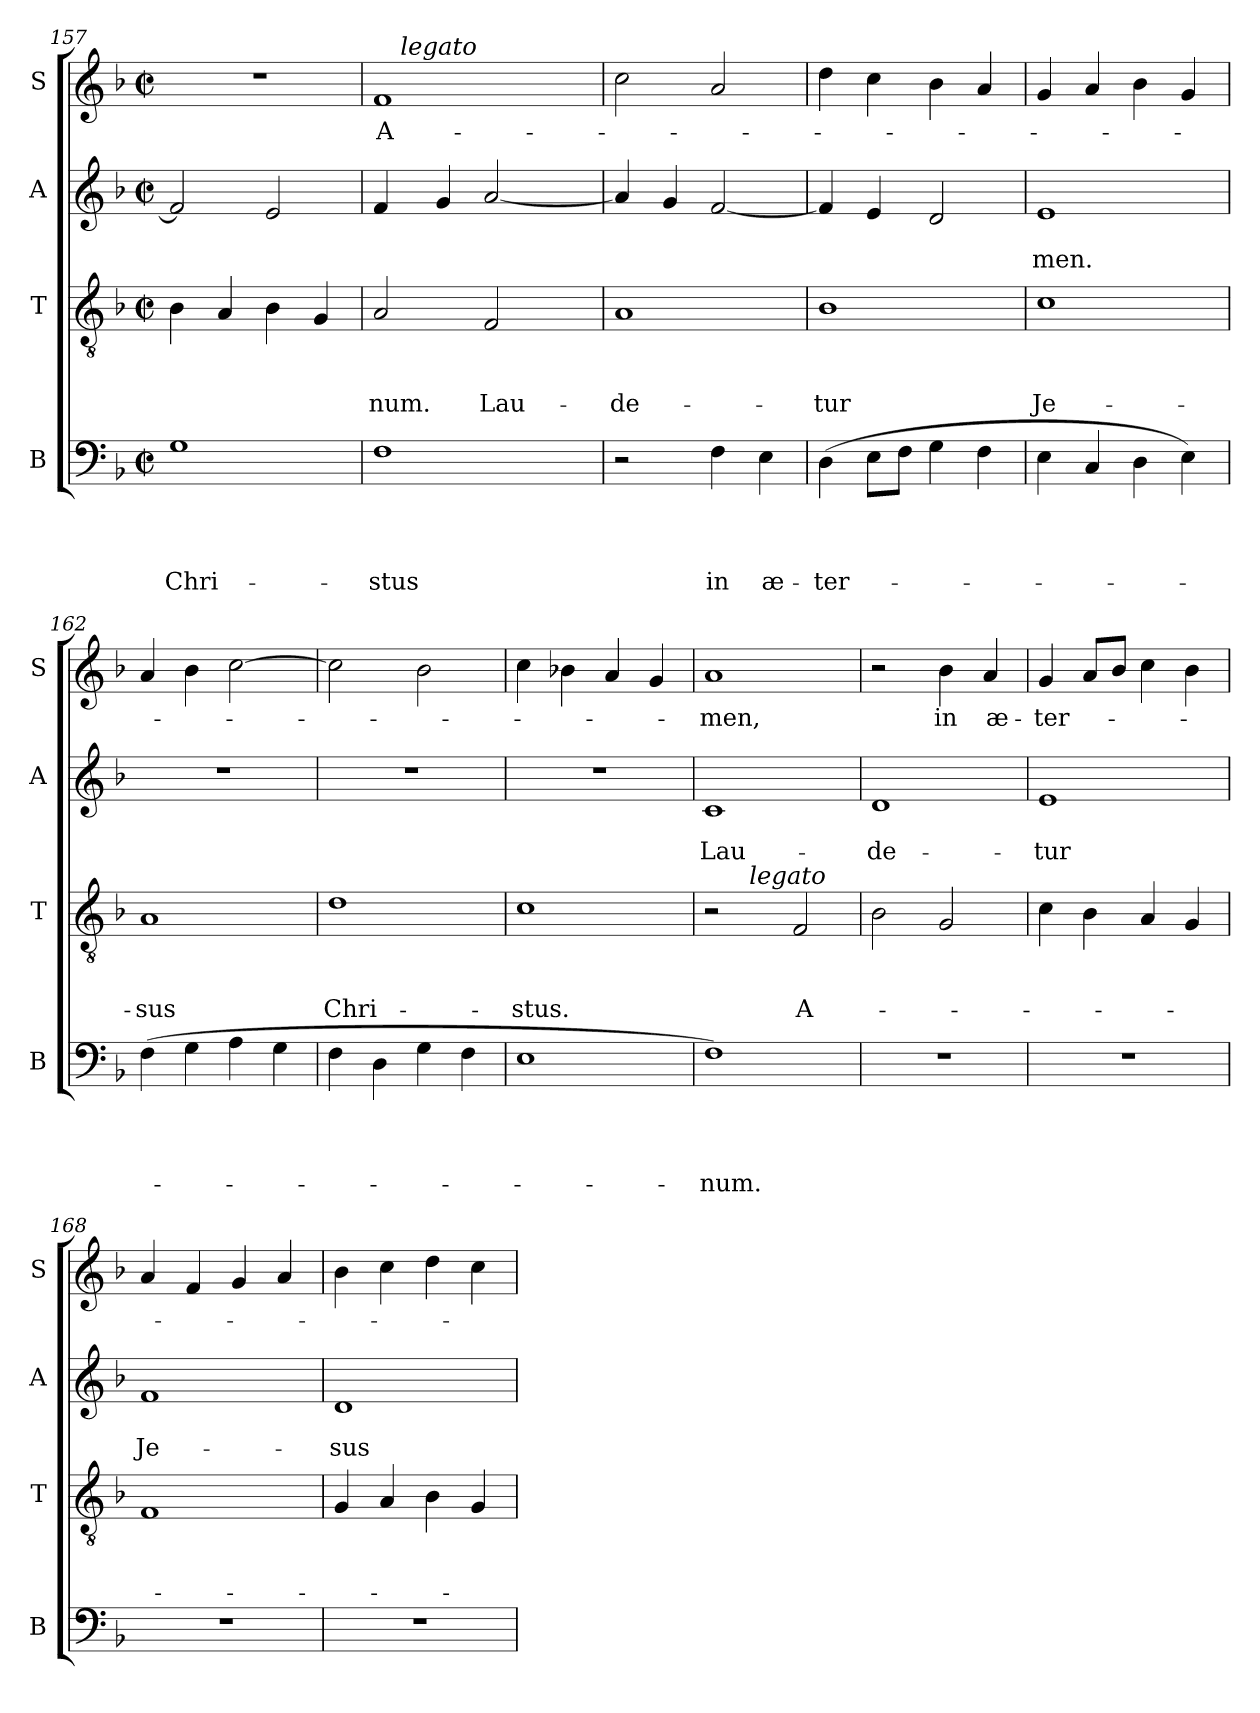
**kern	**text	**text	**text	**text	**kern	**text	**text	**text	**kern	**text	**text	**kern	**text
*part4	*part4	*part4	*part4	*part4	*part3	*part3	*part3	*part3	*part2	*part2	*part2	*part1	*part1
*staff4	*staff4	*staff4	*staff4	*staff4	*staff3	*staff3	*staff3	*staff3	*staff2	*staff2	*staff2	*staff1	*staff1
*I"B	*	*	*	*	*I"T	*	*	*	*I"A	*	*	*I"S	*
*I'B	*	*	*	*	*I'T	*	*	*	*I'A	*	*	*I'S	*
*clefF4	*	*	*	*	*clefGv2	*	*	*	*clefG2	*	*	*clefG2	*
*k[b-]	*	*	*	*	*k[b-]	*	*	*	*k[b-]	*	*	*k[b-]	*
*F:	*	*	*	*	*F:	*	*	*	*F:	*	*	*F:	*
*M2/2	*	*	*	*	*M2/2	*	*	*	*M2/2	*	*	*M2/2	*
*met(c|)	*	*	*	*	*met(c|)	*	*	*	*met(c|)	*	*	*met(c|)	*
=157	=157	=157	=157	=157	=157	=157	=157	=157	=157	=157	=157	=157	=157
!	!	!	!	!LO:LY:b	!	!	!	!	!	!	!	!	!
1G	.	.	.	Chri-	4B-\	.	.	.	2f/]	.	.	1r	.
.	.	.	.	.	4A/	.	.	.	.	.	.	.	.
.	.	.	.	.	4B-\	.	.	.	2e/	.	.	.	.
.	.	.	.	.	4G/	.	.	.	.	.	.	.	.
=158	=158	=158	=158	=158	=158	=158	=158	=158	=158	=158	=158	=158	=158
!	!	!	!	!LO:LY:b	!	!	!	!LO:LY:b	!	!	!	!	!LO:LY:b
*	*	*	*	*	*	*	*	*	*	*	*	*^	*
1F	.	.	.	-stus	2A/	.	.	-num.	4f/	.	.	1f	16.ryy	A-
!	!	!	!	!	!	!	!	!	!	!	!	!	!LO:TX:a:i:t=legato	!
.	.	.	.	.	.	.	.	.	.	.	.	.	2ryy	.
.	.	.	.	.	.	.	.	.	4g/	.	.	.	.	.
!	!	!	!	!	!	!	!	!LO:LY:b	!	!	!	!	!	!
.	.	.	.	.	2F/	.	.	Lau-	[<2a/	.	.	.	.	.
.	.	.	.	.	.	.	.	.	.	.	.	.	4ryy	.
.	.	.	.	.	.	.	.	.	.	.	.	.	8ryy	.
.	.	.	.	.	.	.	.	.	.	.	.	.	32ryy	.
=159	=159	=159	=159	=159	=159	=159	=159	=159	=159	=159	=159	=159	=159	=159
!	!	!	!	!	!	!	!	!LO:LY:b	!	!	!	!	!	!
*	*	*	*	*	*	*	*	*	*	*	*	*v	*v	*
2r	.	.	.	.	1A	.	.	-de-	4a/]	.	.	2cc\	.
.	.	.	.	.	.	.	.	.	4g/	.	.	.	.
!	!	!	!	!LO:LY:b	!	!	!	!	!	!	!	!	!
4F\	.	.	.	in	.	.	.	.	[<2f/	.	.	2a/	.
!	!	!	!	!LO:LY:b	!	!	!	!	!	!	!	!	!
4E\	.	.	.	æ-	.	.	.	.	.	.	.	.	.
=160	=160	=160	=160	=160	=160	=160	=160	=160	=160	=160	=160	=160	=160
!	!	!	!	!LO:LY:b	!	!	!	!LO:LY:b	!	!	!	!	!
(>4D\	.	.	.	-ter-	1B-	.	.	-tur	4f/]	.	.	4dd\	.
8E\L	.	.	.	.	.	.	.	.	4e/	.	.	4cc\	.
8F\J	.	.	.	.	.	.	.	.	.	.	.	.	.
4G\	.	.	.	.	.	.	.	.	2d/	.	.	4b-\	.
4F\	.	.	.	.	.	.	.	.	.	.	.	4a/	.
=161	=161	=161	=161	=161	=161	=161	=161	=161	=161	=161	=161	=161	=161
!	!	!	!	!	!	!	!	!LO:LY:b	!	!	!LO:LY:b	!	!
4E\	.	.	.	.	1c	.	.	Je-	1e	.	-men.	4g/	.
4C/	.	.	.	.	.	.	.	.	.	.	.	4a/	.
4D\	.	.	.	.	.	.	.	.	.	.	.	4b-\	.
4E\)	.	.	.	.	.	.	.	.	.	.	.	4g/	.
!!LO:PB:g=z
=162	=162	=162	=162	=162	=162	=162	=162	=162	=162	=162	=162	=162	=162
!	!	!	!	!	!	!	!	!LO:LY:b	!	!	!	!	!
(>4F\	.	.	.	.	1A	.	.	-sus	1r	.	.	4a/	.
4G\	.	.	.	.	.	.	.	.	.	.	.	4b-\	.
4A\	.	.	.	.	.	.	.	.	.	.	.	[>2cc\	.
4G\	.	.	.	.	.	.	.	.	.	.	.	.	.
=163	=163	=163	=163	=163	=163	=163	=163	=163	=163	=163	=163	=163	=163
!	!	!	!	!	!	!	!	!LO:LY:b	!	!	!	!	!
4F\	.	.	.	.	1d	.	.	Chri-	1r	.	.	2cc\]	.
4D\	.	.	.	.	.	.	.	.	.	.	.	.	.
4G\	.	.	.	.	.	.	.	.	.	.	.	2b-\	.
4F\	.	.	.	.	.	.	.	.	.	.	.	.	.
=164	=164	=164	=164	=164	=164	=164	=164	=164	=164	=164	=164	=164	=164
!	!	!	!	!	!	!	!	!LO:LY:b	!	!	!	!	!
1E	.	.	.	.	1c	.	.	-stus.	1r	.	.	4cc\	.
.	.	.	.	.	.	.	.	.	.	.	.	4b-X\	.
.	.	.	.	.	.	.	.	.	.	.	.	4a/	.
.	.	.	.	.	.	.	.	.	.	.	.	4g/	.
=165	=165	=165	=165	=165	=165	=165	=165	=165	=165	=165	=165	=165	=165
!	!	!	!	!LO:LY:b	!	!	!	!	!	!	!LO:LY:b	!	!LO:LY:b
*	*	*	*	*	*^	*	*	*	*	*	*	*	*
1F)	.	.	.	-num.	2r	4ryy	.	.	.	1c	.	Lau-	1a	-men,
!	!	!	!	!	!	!LO:TX:a:i:t=legato	!	!	!	!	!	!	!	!
.	.	.	.	.	.	2.ryy	.	.	.	.	.	.	.	.
!	!	!	!	!	!	!	!	!	!LO:LY:b	!	!	!	!	!
.	.	.	.	.	2F/	.	.	.	A-	.	.	.	.	.
=166	=166	=166	=166	=166	=166	=166	=166	=166	=166	=166	=166	=166	=166	=166
!	!	!	!	!	!	!	!	!	!	!	!	!LO:LY:b	!	!
*	*	*	*	*	*v	*v	*	*	*	*	*	*	*	*
1r	.	.	.	.	2B-\	.	.	.	1d	.	-de-	2r	.
!	!	!	!	!	!	!	!	!	!	!	!	!	!LO:LY:b:rj
.	.	.	.	.	2G/	.	.	.	.	.	.	4b-\	in
!	!	!	!	!	!	!	!	!	!	!	!	!	!LO:LY:b
.	.	.	.	.	.	.	.	.	.	.	.	4a/	æ-
=167	=167	=167	=167	=167	=167	=167	=167	=167	=167	=167	=167	=167	=167
!	!	!	!	!	!	!	!	!	!	!	!LO:LY:b	!	!LO:LY:b
1r	.	.	.	.	4c\	.	.	.	1e	.	-tur	4g/	-ter-
.	.	.	.	.	4B-\	.	.	.	.	.	.	8a/L	.
.	.	.	.	.	.	.	.	.	.	.	.	8b-/J	.
.	.	.	.	.	4A/	.	.	.	.	.	.	4cc\	.
.	.	.	.	.	4G/	.	.	.	.	.	.	4b-\	.
=168	=168	=168	=168	=168	=168	=168	=168	=168	=168	=168	=168	=168	=168
!	!	!	!	!	!	!	!	!	!	!	!LO:LY:b	!	!
1r	.	.	.	.	1F	.	.	.	1f	.	Je-	4a/	.
.	.	.	.	.	.	.	.	.	.	.	.	4f/	.
.	.	.	.	.	.	.	.	.	.	.	.	4g/	.
.	.	.	.	.	.	.	.	.	.	.	.	4a/	.
!!LO:LB:g=z
=169	=169	=169	=169	=169	=169	=169	=169	=169	=169	=169	=169	=169	=169
!	!	!	!	!	!	!	!	!	!	!	!LO:LY:b	!	!
1r	.	.	.	.	4G/	.	.	.	1d	.	-sus	4b-\	.
.	.	.	.	.	4A/	.	.	.	.	.	.	4cc\	.
.	.	.	.	.	4B-\	.	.	.	.	.	.	4dd\	.
.	.	.	.	.	4G/	.	.	.	.	.	.	4cc\	.
=	=	=	=	=	=	=	=	=	=	=	=	=	=
*-	*-	*-	*-	*-	*-	*-	*-	*-	*-	*-	*-	*-	*-
